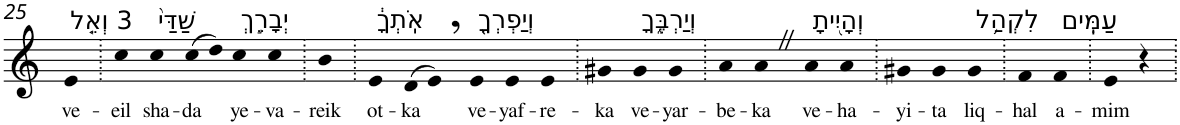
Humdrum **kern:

**kern	**text
*part1	*part1
*staff1	*staff1
*I"Piano	*
*I'Pno	*
!!LO:PB:g=z
*clefG2	*
*k[]	*
=25	=25
!LO:TX:a:t=3 וְאֵ֤ל	!
!	!LO:LY:b
4e	ve-
=26.	=26.
!	!LO:LY:b
4cc	-eil
!LO:TX:a:t=שַׁדַּי֙	!
!	!LO:LY:b
4cc	sha-
!	!LO:LY:b
(>8cc	-da
8dd)	.
!LO:TX:a:t=יְבָרֵ֣ךְ	!
!	!LO:LY:b
4cc	ye-
!	!LO:LY:b
4cc	-va-
=27.	=27.
!	!LO:LY:b
4b	-reik
=28.	=28.
!LO:TX:a:t=אֹֽתְךָ֔	!
!	!LO:LY:b
4e	ot-
!	!LO:LY:b
(>8d	-ka
8e,)	.
!LO:TX:a:t=וְיַפְרְךָ֖	!
!	!LO:LY:b
4e	ve-
!	!LO:LY:b
4e	-yaf-
!	!LO:LY:b
4e	-re-
=29.	=29.
!	!LO:LY:b
4g#X	-ka
!LO:TX:a:t=וְיַרְבֶּ֑ךָ	!
!	!LO:LY:b
4g#	ve-
!	!LO:LY:b
4g#	-yar-
=30.	=30.
!	!LO:LY:b
4a	-be-
!	!LO:LY:b
4aZ	-ka
!LO:TX:a:t=וְהָיִ֖יתָ	!
!	!LO:LY:b
4a	ve-
!	!LO:LY:b
4a	-ha-
=31.	=31.
!	!LO:LY:b
4g#X	-yi-
!	!LO:LY:b
4g#	-ta
!LO:TX:a:t=לִקְהַ֥ל	!
!	!LO:LY:b
4g#	liq-
=32.	=32.
!	!LO:LY:b
4f	-hal
!LO:TX:a:t=עַמִּֽים	!
!	!LO:LY:b
4f	a-
=33.	=33.
!	!LO:LY:b
4e	-mim
4r	.
=.	=.
*-	*-
